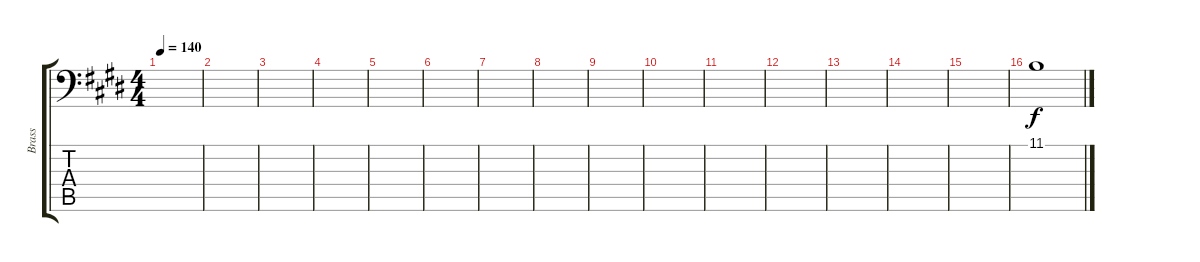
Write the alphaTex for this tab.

\track ("Brass" "Brass") {instrument brasssection}
\staff {score tabs}
\tuning (C3 G2 D2 A1 E1 B0) {hide}
\ts (4 4)
\tempo 140
\clef f4
\ks e
|
|
|
|
|
|
|
|
|
|
|
|
|
|
|
11.1.1
